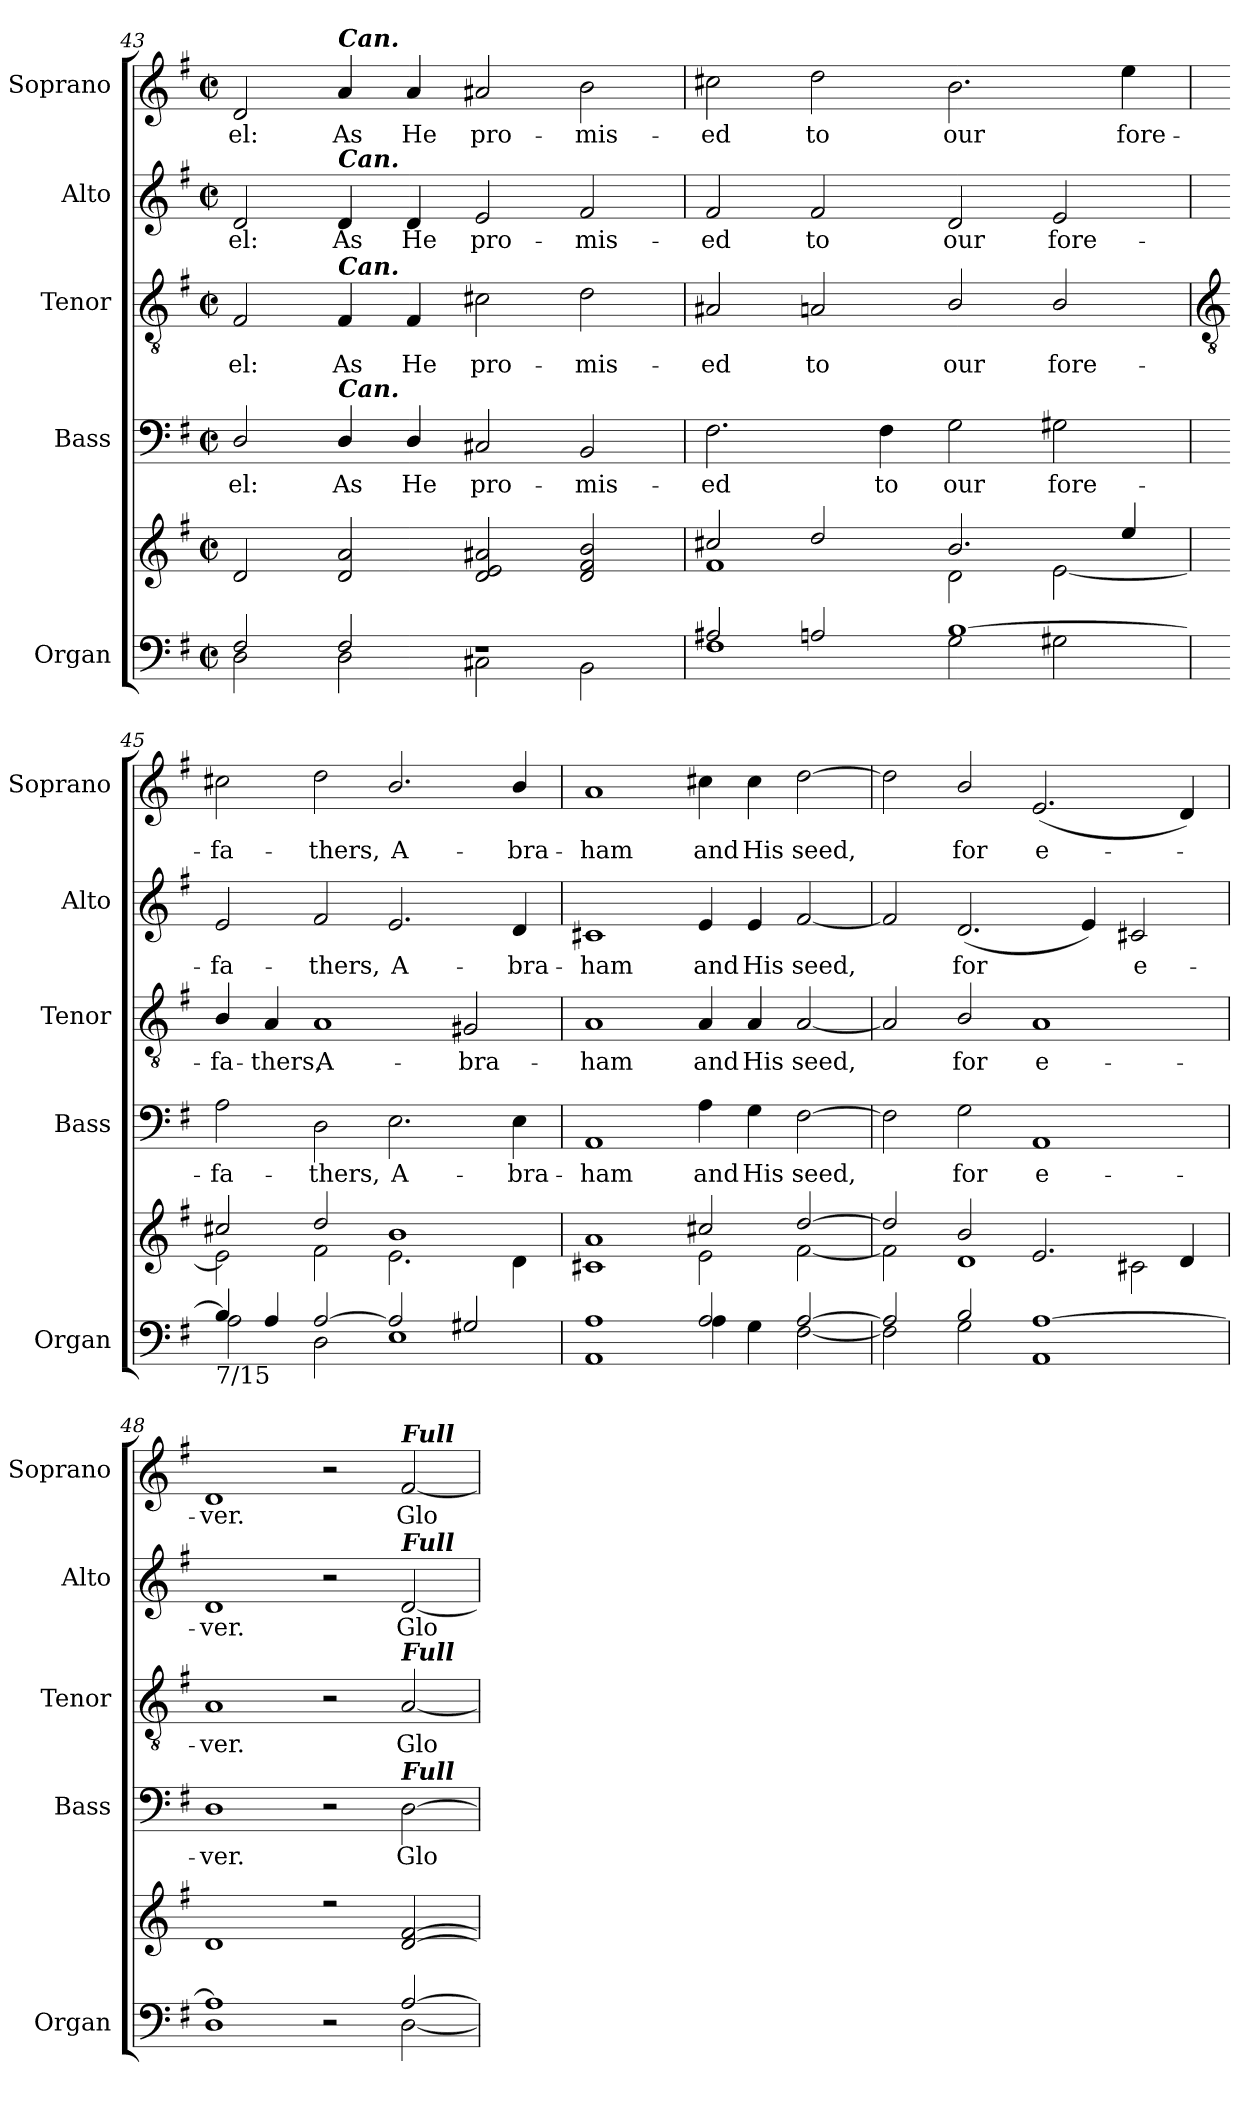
**kern	**kern	**kern	**text	**kern	**text	**kern	**text	**kern	**text
*part5	*part5	*part4	*part4	*part3	*part3	*part2	*part2	*part1	*part1
*staff6	*staff5	*staff4	*staff4	*staff3	*staff3	*staff2	*staff2	*staff1	*staff1
*I"Organ	*	*I"Bass	*	*I"Tenor	*	*I"Alto	*	*I"Soprano	*
*I'Organ	*	*I'Bass	*	*I'Tenor	*	*I'Alto	*	*I'Soprano	*
*clefF4	*clefG2	*clefF4	*	*clefGv2	*	*clefG2	*	*clefG2	*
*k[f#]	*k[f#]	*k[f#]	*	*k[f#]	*	*k[f#]	*	*k[f#]	*
*G:	*G:	*G:	*	*G:	*	*G:	*	*G:	*
*M4/2	*M4/2	*M4/2	*	*M4/2	*	*M4/2	*	*M4/2	*
*met(c|)	*met(c|)	*met(c|)	*	*met(c|)	*	*met(c|)	*	*met(c|)	*
=43	=43	=43	=43	=43	=43	=43	=43	=43	=43
*^	*^	*	*	*	*	*	*	*	*
!	!	!	!	!	!LO:LY:b	!	!LO:LY:b	!	!LO:LY:b	!	!LO:LY:b
2F#/	2D\	2d/	0ryy	2D/	-el:	2F#	-el:	2d	-el:	2d	-el:
!	!	!	!	!	!	!	!	!	!	!LO:TX:a:Bi:t=Can.	!
!	!	!	!	!	!	!	!	!LO:TX:a:Bi:t=Can.	!	!	!
!	!	!	!	!	!	!LO:TX:a:Bi:t=Can.	!	!	!	!	!
!	!	!	!	!LO:TX:a:Bi:t=Can.	!	!	!	!	!	!	!
!	!	!	!	!	!LO:LY:b	!	!LO:LY:b	!	!LO:LY:b	!	!LO:LY:b
2F#/	2D\	2d/ 2a/	.	4D/	As	4F#	As	4d	As	4a	As
!	!	!	!	!	!LO:LY:b	!	!LO:LY:b	!	!LO:LY:b	!	!LO:LY:b
.	.	.	.	4D/	He	4F#	He	4d	He	4a	He
!	!	!	!	!	!LO:LY:b	!	!LO:LY:b	!	!LO:LY:b	!	!LO:LY:b
1r	2C#X\	2d/ 2e/ 2a#X/	.	2C#X	pro-	2c#X	pro-	2e	pro-	2a#X	pro-
!	!	!	!	!	!LO:LY:b	!	!LO:LY:b	!	!LO:LY:b	!	!LO:LY:b
.	2BB\	2d/ 2f#/ 2b/	.	2BB	-mis-	2d	-mis-	2f#	-mis-	2b	-mis-
=44	=44	=44	=44	=44	=44	=44	=44	=44	=44	=44	=44
!	!	!	!	!	!LO:LY:b	!	!LO:LY:b	!	!LO:LY:b	!	!LO:LY:b
2A#X/	1F#\	2cc#X/	1f#\	2.F#	-ed	2A#X	-ed	2f#	-ed	2cc#X	-ed
!	!	!	!	!	!	!	!LO:LY:b	!	!LO:LY:b	!	!LO:LY:b
2An/	.	2dd/	.	.	.	2An	to	2f#	to	2dd	to
!	!	!	!	!	!LO:LY:b	!	!	!	!	!	!
.	.	.	.	4F#	to	.	.	.	.	.	.
!	!	!	!	!	!LO:LY:b	!	!LO:LY:b	!	!LO:LY:b	!	!LO:LY:b
[1B/	2G\	2.b/	2d\	2G	our	2B/	our	2d	our	2.b	our
!	!	!	!	!	!LO:LY:b	!	!LO:LY:b	!	!LO:LY:b	!	!
.	2G#X\	.	[2e\	2G#X	fore-	2B/	fore-	2e	fore-	.	.
!	!	!	!	!	!	!	!	!	!	!	!LO:LY:b
.	.	4ee/	.	.	.	.	.	.	.	4ee	fore-
!!LO:LB:g=z
=45	=45	=45	=45	=45	=45	=45	=45	=45	=45	=45	=45
*	*	*	*	*	*	*clefGv2	*	*	*	*	*
!LO:TX:b:t=7/15	!	!	!	!	!	!	!	!	!	!	!
!	!	!	!	!	!LO:LY:b	!	!LO:LY:b	!	!LO:LY:b	!	!LO:LY:b
4B/]	2A\	2cc#X/	2e\]	2A	-fa-	4B/	-fa-	2e	-fa-	2cc#X	-fa-
!	!	!	!	!	!	!	!LO:LY:b	!	!	!	!
4A/	.	.	.	.	.	4A	-thers,	.	.	.	.
!	!	!	!	!	!LO:LY:b	!	!LO:LY:b	!	!LO:LY:b	!	!LO:LY:b
[2A/	2D\	2dd/	2f#\	2D	-thers,	1A	A-	2f#	-thers,	2dd	-thers,
!	!	!	!	!	!LO:LY:b	!	!	!	!LO:LY:b	!	!LO:LY:b
2A/]	1E\	1b/	2.e\	2.E	A-	.	.	2.e	A-	2.b/	A-
!	!	!	!	!	!	!	!LO:LY:b	!	!	!	!
2G#X/	.	.	.	.	.	2G#X	-bra-	.	.	.	.
!	!	!	!	!	!LO:LY:b	!	!	!	!LO:LY:b	!	!LO:LY:b
.	.	.	4d\	4E	-bra-	.	.	4d	-bra-	4b/	-bra-
=46	=46	=46	=46	=46	=46	=46	=46	=46	=46	=46	=46
!	!	!	!	!	!LO:LY:b	!	!LO:LY:b	!	!LO:LY:b	!	!LO:LY:b
1A/	1AA\	1a/	1c#X\	1AA	-ham	1A	-ham	1c#X	-ham	1a	-ham
!	!	!	!	!	!LO:LY:b	!	!LO:LY:b	!	!LO:LY:b	!	!LO:LY:b
2A/	4A\	2cc#X/	2e\	4A	and	4A	and	4e	and	4cc#X	and
!	!	!	!	!	!LO:LY:b	!	!LO:LY:b	!	!LO:LY:b	!	!LO:LY:b
.	4G\	.	.	4G	His	4A	His	4e	His	4cc#	His
!	!	!	!	!	!LO:LY:b	!	!LO:LY:b	!	!LO:LY:b	!	!LO:LY:b
[2A/	[2F#\	[2dd/	[2f#\	[2F#	seed,	[2A	seed,	[2f#	seed,	[2dd	seed,
=47	=47	=47	=47	=47	=47	=47	=47	=47	=47	=47	=47
2A/]	2F#\]	2dd/]	2f#\]	2F#]	.	2A]	.	2f#]	.	2dd]	.
!	!	!	!	!	!LO:LY:b	!	!LO:LY:b	!	!LO:LY:b	!	!LO:LY:b
2B/	2G\	2b/	1d\	2G	for	2B/	for	(<2.d	for	2b/	for
!	!	!	!	!	!LO:LY:b	!	!LO:LY:b	!	!	!	!LO:LY:b
[1A/	1AA\	2.e/	.	1AA	e-	1A	e-	.	.	(<2.e	e-
.	.	.	.	.	.	.	.	4e)	.	.	.
!	!	!	!	!	!	!	!	!	!LO:LY:b	!	!
.	.	.	2c#X\	.	.	.	.	2c#X	e-	.	.
.	.	4d/	.	.	.	.	.	.	.	4d)	.
=48	=48	=48	=48	=48	=48	=48	=48	=48	=48	=48	=48
!	!	!	!	!	!LO:LY:b	!	!LO:LY:b	!	!LO:LY:b	!	!LO:LY:b
1A/]	1D\	1d/	0ryy	1D	-ver.	1A	-ver.	1d	-ver.	1d	ver.
2r	2ryy	2r	.	2r	.	2r	.	2r	.	2r	.
!	!	!	!	!	!	!	!	!	!	!LO:TX:a:Bi:t=Full	!
!	!	!	!	!	!	!	!	!LO:TX:a:Bi:t=Full	!	!	!
!	!	!	!	!	!	!LO:TX:a:Bi:t=Full	!	!	!	!	!
!	!	!	!	!LO:TX:a:Bi:t=Full	!	!	!	!	!	!	!
!	!	!	!	!	!LO:LY:b	!	!LO:LY:b	!	!LO:LY:b	!	!LO:LY:b
[2A/	[2D\	[2d/ [2f#/	.	[2D	Glo-	[2A	Glo-	[2d	Glo-	[2f#	Glo-
*v	*v	*	*	*	*	*	*	*	*	*	*
*	*v	*v	*	*	*	*	*	*	*	*
=	=	=	=	=	=	=	=	=	=
*-	*-	*-	*-	*-	*-	*-	*-	*-	*-
